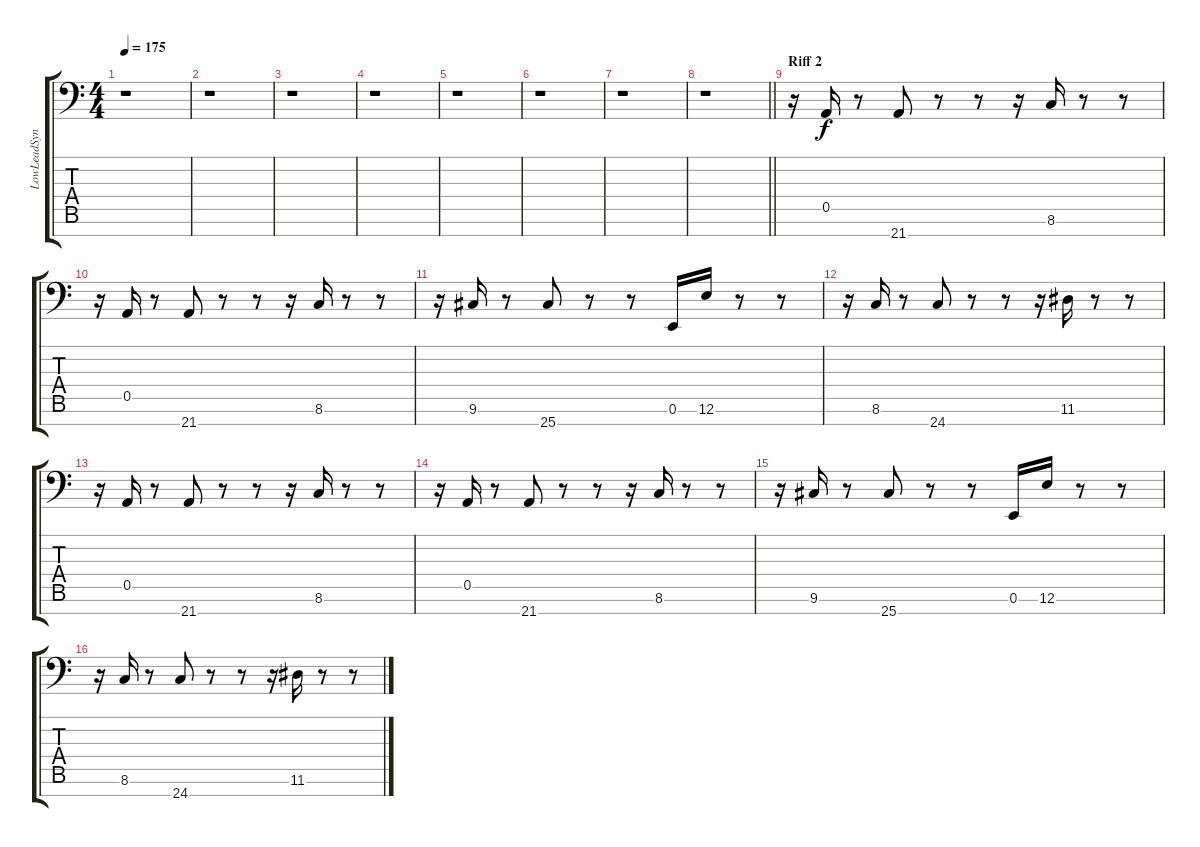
\track ("LowLeadSyn" "LowLeadSyn") {instrument lead2sawtooth}
\staff {score tabs}
\tuning (E4 B3 G3 D3 A2 E2 C-1) {hide}
\ts (4 4)
\tempo 175
\clef f4
\ks c
r.1{dy f} |
r.1 |
r.1 |
r.1 |
r.1 |
r.1 |
r.1 |
\barLineRight lightlight
r.1 |
\section ("" "Riff 2")
r.16 0.5.16 r.8 21.7.8 r.8 r.8 r.16 8.6.16 r.8 r.8 |
r.16 0.5.16 r.8 21.7.8 r.8 r.8 r.16 8.6.16 r.8 r.8 |
r.16 9.6.16 r.8 25.7.8 r.8 r.8 0.6.16 12.6.16 r.8 r.8 |
r.16 8.6.16 r.8 24.7.8 r.8 r.8 r.16 11.6.16 r.8 r.8 |
r.16 0.5.16 r.8 21.7.8 r.8 r.8 r.16 8.6.16 r.8 r.8 |
r.16 0.5.16 r.8 21.7.8 r.8 r.8 r.16 8.6.16 r.8 r.8 |
r.16 9.6.16 r.8 25.7.8 r.8 r.8 0.6.16 12.6.16 r.8 r.8 |
r.16 8.6.16 r.8 24.7.8 r.8 r.8 r.16 11.6.16 r.8 r.8
